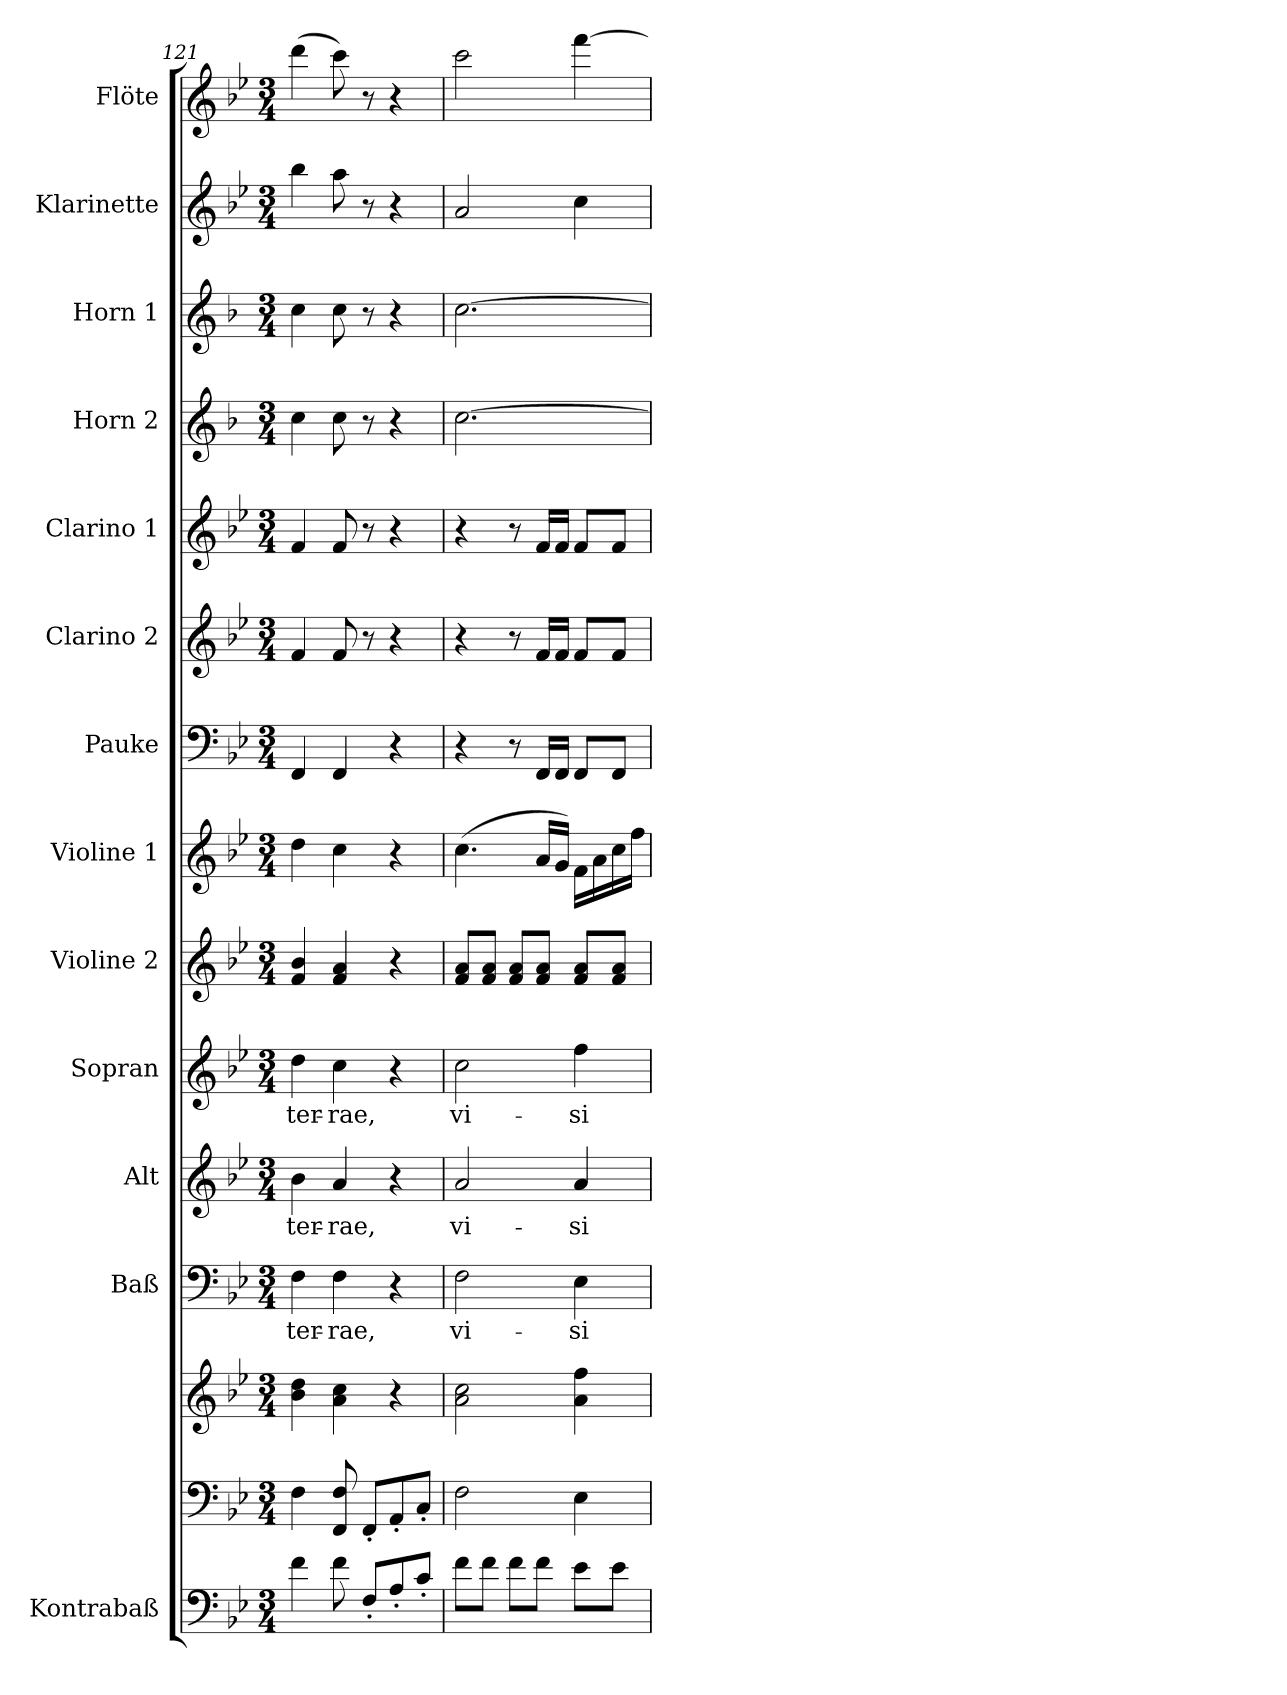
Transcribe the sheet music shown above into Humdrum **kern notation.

**kern	**kern	**kern	**kern	**text	**kern	**text	**kern	**text	**kern	**kern	**kern	**kern	**kern	**kern	**kern	**kern	**kern
*part14	*part13	*part13	*part12	*part12	*part11	*part11	*part10	*part10	*part9	*part8	*part7	*part6	*part5	*part4	*part3	*part2	*part1
*staff15	*staff14	*staff13	*staff12	*staff12	*staff11	*staff11	*staff10	*staff10	*staff9	*staff8	*staff7	*staff6	*staff5	*staff4	*staff3	*staff2	*staff1
*I"Kontrabaß	*	*	*I"Baß	*	*I"Alt	*	*I"Sopran	*	*I"Violine 2	*I"Violine 1	*I"Pauke	*I"Clarino 2	*I"Clarino 1	*I"Horn 2	*I"Horn 1	*I"Klarinette	*I"Flöte
*I'Kb	*	*	*I'Baß	*	*I'Alt	*	*I'Sop	*	*I'Vln. 2	*I'Vln. 1	*I'Pk.	*	*	*I'Hrn. 2	*I'Hrn. 1	*	*I'Fl.
*clefF4	*clefF4	*clefG2	*clefF4	*	*clefG2	*	*clefG2	*	*clefG2	*clefG2	*clefF4	*clefG2	*clefG2	*clefG2	*clefG2	*clefG2	*clefG2
*ITrd7c12	*	*	*	*	*	*	*	*	*	*	*	*ITrd7c12	*ITrd7c12	*ITrd4c7	*ITrd4c7	*	*
*k[b-e-]	*k[b-e-]	*k[b-e-]	*k[b-e-]	*	*k[b-e-]	*	*k[b-e-]	*	*k[b-e-]	*k[b-e-]	*k[b-e-]	*k[b-e-]	*k[b-e-]	*k[b-e-]	*k[b-e-]	*k[b-e-]	*k[b-e-]
*B-:	*B-:	*B-:	*B-:	*	*B-:	*	*B-:	*	*B-:	*B-:	*B-:	*B-:	*B-:	*B-:	*B-:	*B-:	*B-:
*M3/4	*M3/4	*M3/4	*M3/4	*	*M3/4	*	*M3/4	*	*M3/4	*M3/4	*M3/4	*M3/4	*M3/4	*M3/4	*M3/4	*M3/4	*M3/4
=121	=121	=121	=121	=121	=121	=121	=121	=121	=121	=121	=121	=121	=121	=121	=121	=121	=121
!	!	!	!	!LO:LY:b	!	!LO:LY:b	!	!LO:LY:b	!	!	!	!	!	!	!	!	!
4F\	4F\	4b-\ 4dd\	4F\	ter-	4b-\	ter-	4dd\	ter-	4f/ 4b-/	4dd\	4FF/	4F/	4F/	4f\	4f\	4bb-\	(>4ddd\
!	!	!	!	!LO:LY:b	!	!LO:LY:b	!	!LO:LY:b	!	!	!	!	!	!	!	!	!
8F\	8FF/ 8F/	4a\ 4cc\	4F\	-rae,	4a/	-rae,	4cc\	-rae,	4f/ 4a/	4cc\	4FF/	8F/	8F/	8f\	8f\	8aa\	8ccc\)
8FF'</L	8FF'</L	.	.	.	.	.	.	.	.	.	.	8r	8r	8r	8r	8r	8r
8AA'</	8AA'</	4r	4r	.	4r	.	4r	.	4r	4r	4r	4r	4r	4r	4r	4r	4r
8C'</J	8C'</J	.	.	.	.	.	.	.	.	.	.	.	.	.	.	.	.
=122	=122	=122	=122	=122	=122	=122	=122	=122	=122	=122	=122	=122	=122	=122	=122	=122	=122
!	!	!	!	!LO:LY:b	!	!LO:LY:b	!	!LO:LY:b	!	!	!	!	!	!	!	!	!
8F\L	2F\	2a\ 2cc\	2F\	vi-	2a/	vi-	2cc\	vi-	8f/ 8a/L	(>4.cc\	4r	4r	4r	[2.f\	[2.f\	2a/	2ccc\
8F\J	.	.	.	.	.	.	.	.	8f/ 8a/J	.	.	.	.	.	.	.	.
8F\L	.	.	.	.	.	.	.	.	8f/ 8a/L	.	8r	8r	8r	.	.	.	.
8F\J	.	.	.	.	.	.	.	.	8f/ 8a/J	16a/LL	16FF/LL	16F/LL	16F/LL	.	.	.	.
.	.	.	.	.	.	.	.	.	.	16g/JJ)	16FF/JJ	16F/JJ	16F/JJ	.	.	.	.
!	!	!	!	!LO:LY:b	!	!LO:LY:b	!	!LO:LY:b	!	!	!	!	!	!	!	!	!
8E-\L	4E-\	4a\ 4ff\	4E-\	-si-	4a/	-si-	4ff\	-si-	8f/ 8a/L	16f\LL	8FF/L	8F/L	8F/L	.	.	4cc\	[4fff\
.	.	.	.	.	.	.	.	.	.	16a\	.	.	.	.	.	.	.
8E-\J	.	.	.	.	.	.	.	.	8f/ 8a/J	16cc\	8FF/J	8F/J	8F/J	.	.	.	.
.	.	.	.	.	.	.	.	.	.	16ff\JJ	.	.	.	.	.	.	.
=	=	=	=	=	=	=	=	=	=	=	=	=	=	=	=	=	=
*-	*-	*-	*-	*-	*-	*-	*-	*-	*-	*-	*-	*-	*-	*-	*-	*-	*-
